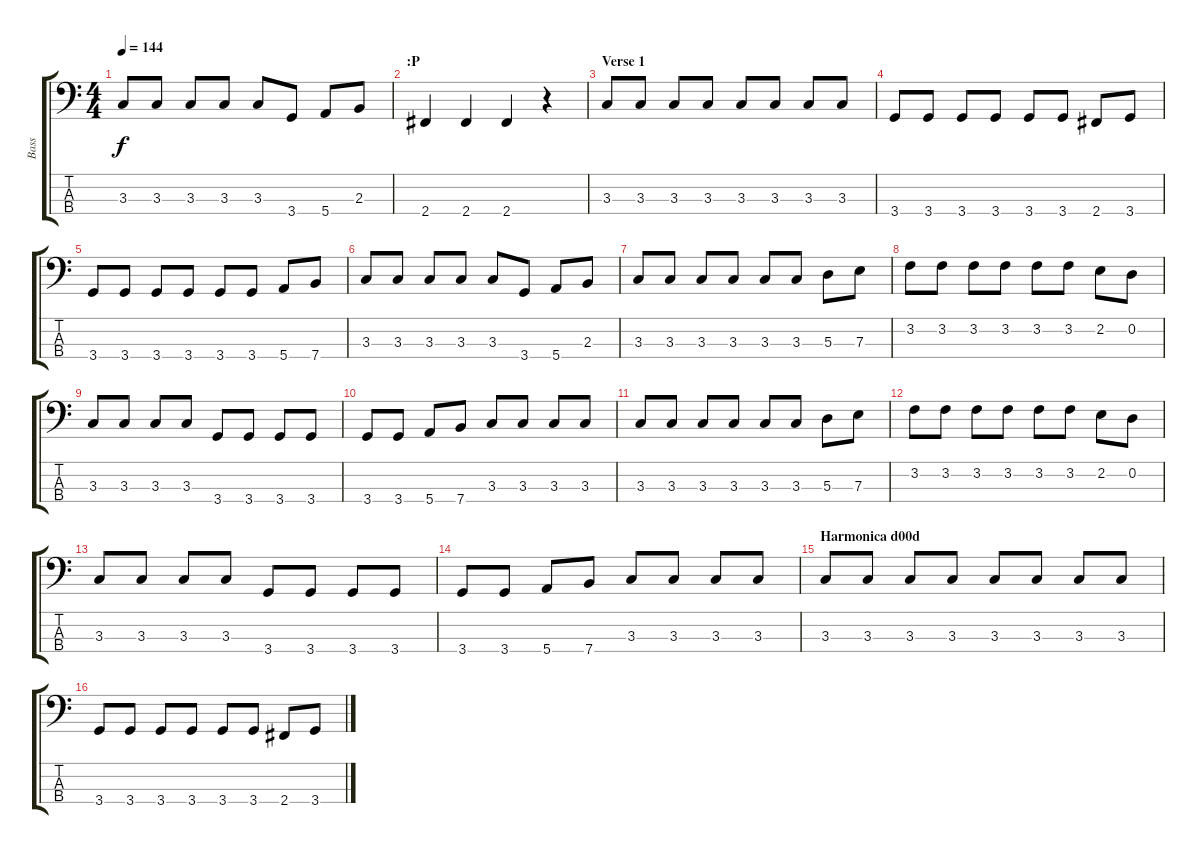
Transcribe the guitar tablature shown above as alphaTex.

\track ("Bass" "Bass") {instrument electricbassfinger}
\staff {score tabs}
\tuning (G2 D2 A1 E1) {hide}
\ts (4 4)
\tempo 144
\clef f4
\ks c
3.3.8{dy f} 3.3.8 3.3.8 3.3.8 3.3.8 3.4.8 5.4.8 2.3.8 |
\section ("" ":P")
2.4.4 2.4.4 2.4.4 r.4 |
\section ("" "Verse 1")
3.3.8 3.3.8 3.3.8 3.3.8 3.3.8 3.3.8 3.3.8 3.3.8 |
3.4.8 3.4.8 3.4.8 3.4.8 3.4.8 3.4.8 2.4.8 3.4.8 |
3.4.8 3.4.8 3.4.8 3.4.8 3.4.8 3.4.8 5.4.8 7.4.8 |
3.3.8 3.3.8 3.3.8 3.3.8 3.3.8 3.4.8 5.4.8 2.3.8 |
3.3.8 3.3.8 3.3.8 3.3.8 3.3.8 3.3.8 5.3.8 7.3.8 |
3.2.8 3.2.8 3.2.8 3.2.8 3.2.8 3.2.8 2.2.8 0.2.8 |
3.3.8 3.3.8 3.3.8 3.3.8 3.4.8 3.4.8 3.4.8 3.4.8 |
3.4.8 3.4.8 5.4.8 7.4.8 3.3.8 3.3.8 3.3.8 3.3.8 |
3.3.8 3.3.8 3.3.8 3.3.8 3.3.8 3.3.8 5.3.8 7.3.8 |
3.2.8 3.2.8 3.2.8 3.2.8 3.2.8 3.2.8 2.2.8 0.2.8 |
3.3.8 3.3.8 3.3.8 3.3.8 3.4.8 3.4.8 3.4.8 3.4.8 |
3.4.8 3.4.8 5.4.8 7.4.8 3.3.8 3.3.8 3.3.8 3.3.8 |
\section ("" "Harmonica d00d")
3.3.8 3.3.8 3.3.8 3.3.8 3.3.8 3.3.8 3.3.8 3.3.8 |
3.4.8 3.4.8 3.4.8 3.4.8 3.4.8 3.4.8 2.4.8 3.4.8
